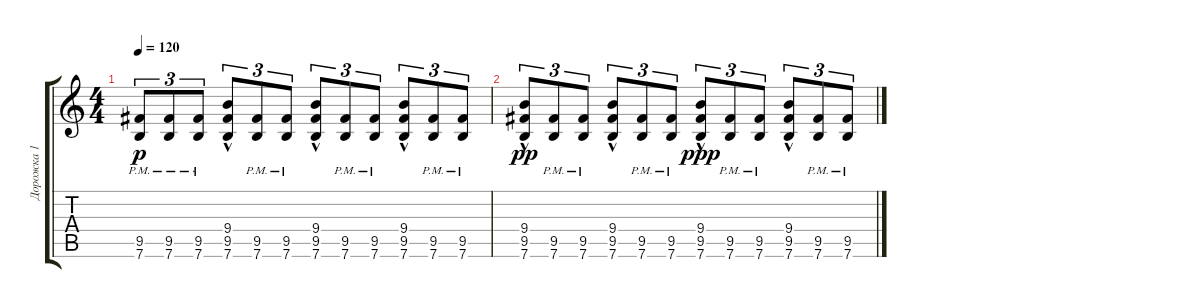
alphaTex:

\track ("Дорожка 1" "Дорожка 1") {instrument distortionguitar}
\staff {score tabs}
\tuning (E4 B3 G3 D3 A2 E2) {hide}
\ts (4 4)
\tempo 120
\clef g2
\ks c
(9.5{pm} 7.6{pm}).8{tu (3 2) dy p} (9.5{pm} 7.6{pm}).8{tu (3 2)} (9.5{pm} 7.6{pm}).8{tu (3 2)} (9.4{hac} 9.5{hac} 7.6{hac}).8{tu (3 2)} (9.5{pm} 7.6{pm}).8{tu (3 2)} (9.5{pm} 7.6{pm}).8{tu (3 2)} (9.4{hac} 9.5{hac} 7.6{hac}).8{tu (3 2)} (9.5{pm} 7.6{pm}).8{tu (3 2)} (9.5{pm} 7.6{pm}).8{tu (3 2)} (9.4{hac} 9.5{hac} 7.6{hac}).8{tu (3 2)} (9.5{pm} 7.6{pm}).8{tu (3 2)} (9.5{pm} 7.6{pm}).8{tu (3 2)} |
(9.4{hac} 9.5{hac} 7.6{hac}).8{tu (3 2) dy pp} (9.5{pm} 7.6{pm}).8{tu (3 2)} (9.5{pm} 7.6{pm}).8{tu (3 2)} (9.4{hac} 9.5{hac} 7.6{hac}).8{tu (3 2)} (9.5{pm} 7.6{pm}).8{tu (3 2)} (9.5{pm} 7.6{pm}).8{tu (3 2)} (9.4{hac} 9.5{hac} 7.6{hac}).8{tu (3 2) dy ppp} (9.5{pm} 7.6{pm}).8{tu (3 2)} (9.5{pm} 7.6{pm}).8{tu (3 2)} (9.4{hac} 9.5{hac} 7.6{hac}).8{tu (3 2)} (9.5{pm} 7.6{pm}).8{tu (3 2)} (9.5{pm} 7.6{pm}).8{tu (3 2)}
